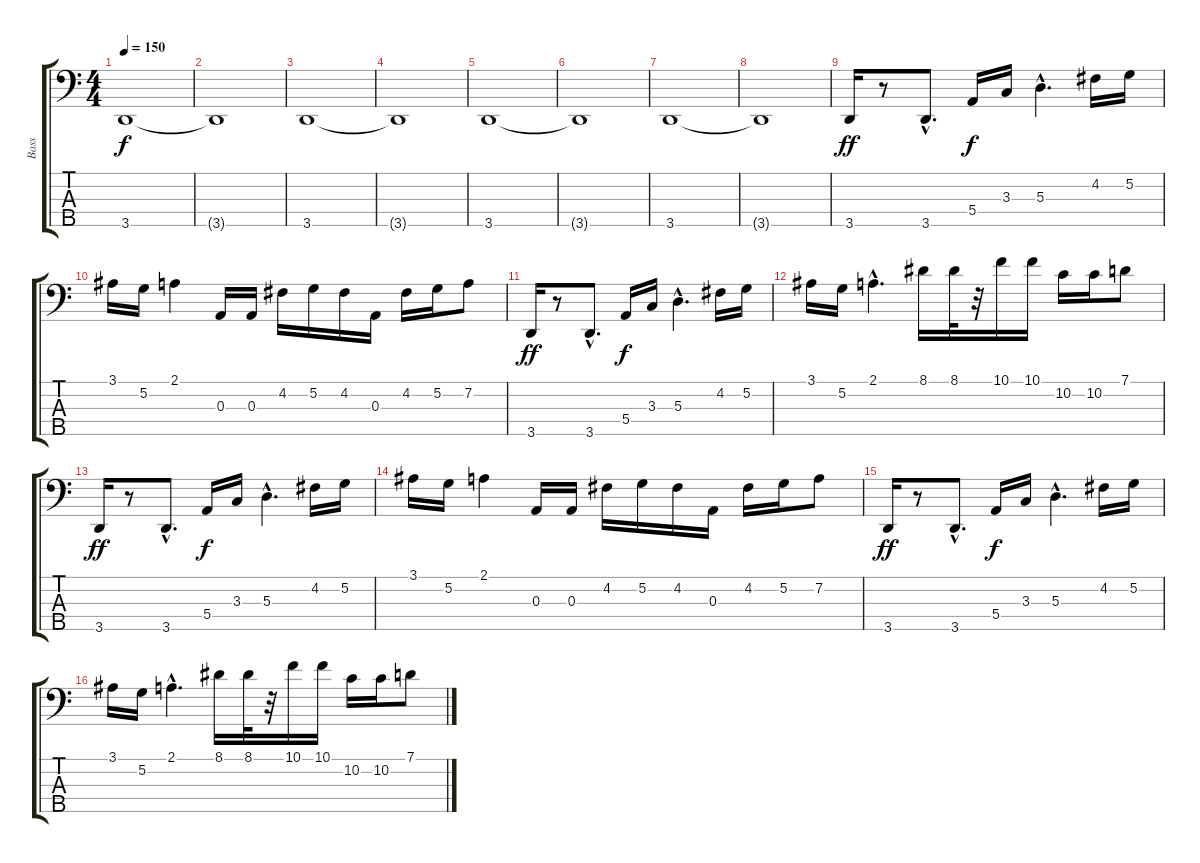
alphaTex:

\track ("Bass" "Bass") {instrument fretlessbass}
\staff {score tabs}
\tuning (G2 D2 A1 E1 B0) {hide}
\ts (4 4)
\tempo 150
\clef f4
\ks c
3.5.1{dy f instrument fretlessbass} |
3.5{t}.1 |
3.5.1 |
3.5{t}.1 |
3.5.1 |
3.5{t}.1 |
3.5.1 |
3.5{t}.1 |
3.5.16{dy ff} r.8 3.5{hac}.8{d} 5.4.16{dy f} 3.3.16 5.3{hac}.4{d} 4.2.16 5.2.16 |
3.1.16 5.2.16 2.1.4 0.3.16 0.3.16 4.2.16 5.2.16 4.2.16 0.3.16 4.2.16 5.2.16 7.2.8 |
3.5.16{dy ff} r.8 3.5{hac}.8{d} 5.4.16{dy f} 3.3.16 5.3{hac}.4{d} 4.2.16 5.2.16 |
3.1.16 5.2.16 2.1{hac}.4{d} 8.1.16 8.1.32 r.32 10.1.16 10.1.16 10.2.16 10.2.16 7.1.8 |
3.5.16{dy ff} r.8 3.5{hac}.8{d} 5.4.16{dy f} 3.3.16 5.3{hac}.4{d} 4.2.16 5.2.16 |
3.1.16 5.2.16 2.1.4 0.3.16 0.3.16 4.2.16 5.2.16 4.2.16 0.3.16 4.2.16 5.2.16 7.2.8 |
3.5.16{dy ff} r.8 3.5{hac}.8{d} 5.4.16{dy f} 3.3.16 5.3{hac}.4{d} 4.2.16 5.2.16 |
3.1.16 5.2.16 2.1{hac}.4{d} 8.1.16 8.1.32 r.32 10.1.16 10.1.16 10.2.16 10.2.16 7.1.8
